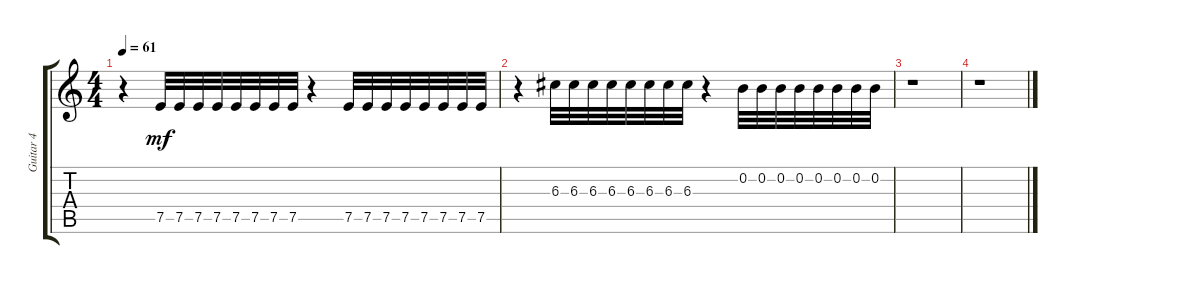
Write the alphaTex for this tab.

\track ("Guitar 4" "Guitar 4") {instrument electricguitarjazz}
\staff {score tabs}
\tuning (E4 B3 G3 D3 A2 E2) {hide}
\ts (4 4)
\tempo 61
\clef g2
\ks c
r.4{dy mf} 7.5.32 7.5.32 7.5.32 7.5.32 7.5.32 7.5.32 7.5.32 7.5.32 r.4 7.5.32 7.5.32 7.5.32 7.5.32 7.5.32 7.5.32 7.5.32 7.5.32 |
r.4 6.3.32 6.3.32 6.3.32 6.3.32 6.3.32 6.3.32 6.3.32 6.3.32 r.4 0.2.32 0.2.32 0.2.32 0.2.32 0.2.32 0.2.32 0.2.32 0.2.32 |
r.1 |
r.1
